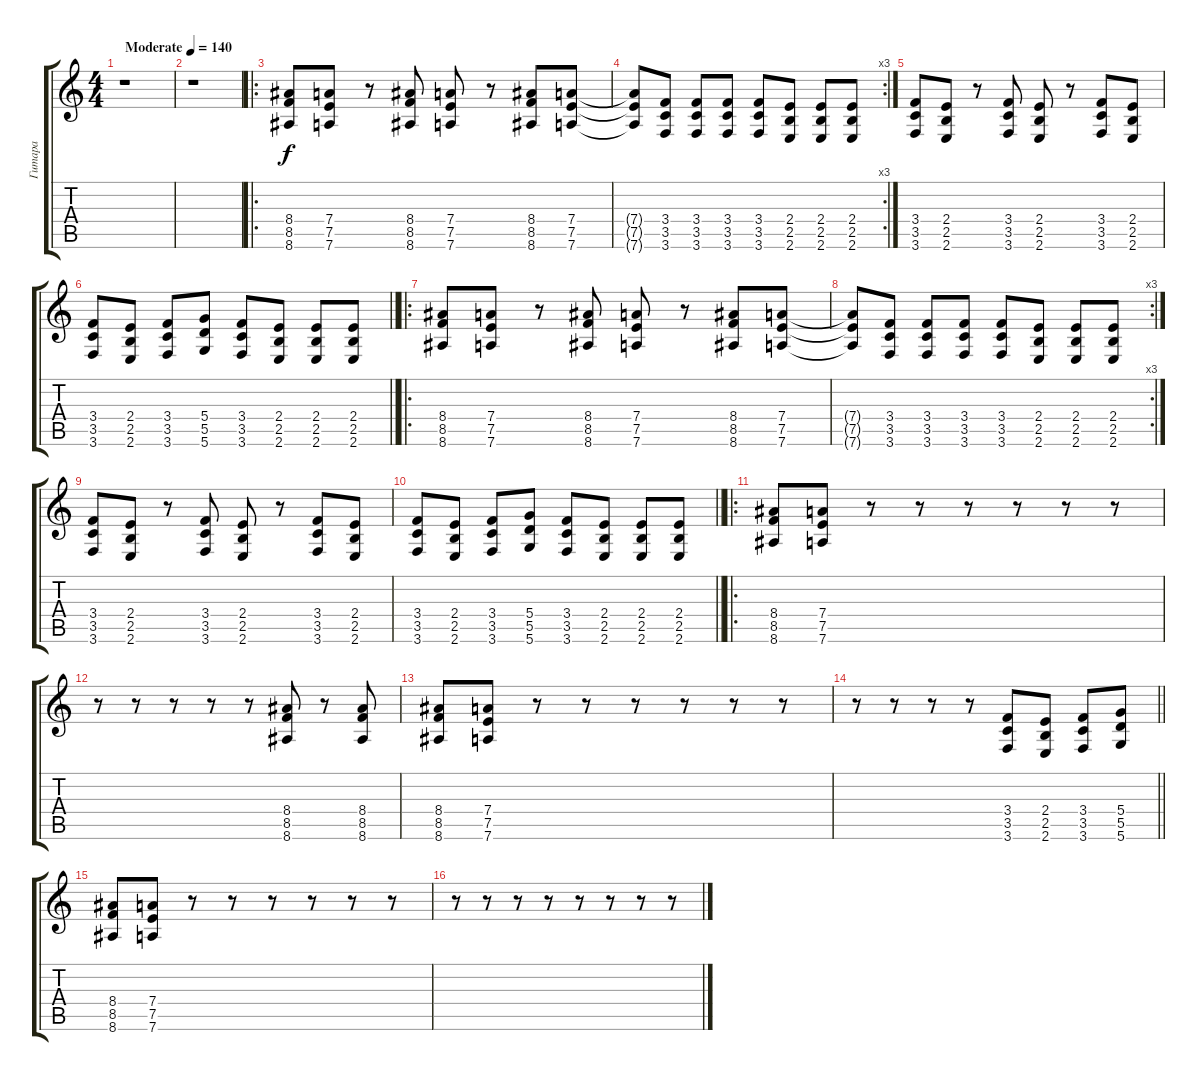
\track ("Гитара" "Гитара") {instrument distortionguitar}
\staff {score tabs}
\tuning (E4 B3 G3 D3 A2 D2) {hide}
\ts (4 4)
\tempo (140 "Moderate")
\clef g2
\ks c
r.1{dy f instrument distortionguitar} |
r.1 |
\ro
(8.4 8.5 8.6).8 (7.4 7.5 7.6).8 r.8 (8.4 8.5 8.6).8 (7.4 7.5 7.6).8 r.8 (8.4 8.5 8.6).8 (7.4 7.5 7.6).8 |
\rc 3
(7.4{t} 7.5{t} 7.6{t}).8 (3.4 3.5 3.6).8 (3.4 3.5 3.6).8 (3.4 3.5 3.6).8 (3.4 3.5 3.6).8 (2.4 2.5 2.6).8 (2.4 2.5 2.6).8 (2.4 2.5 2.6).8 |
(3.4 3.5 3.6).8 (2.4 2.5 2.6).8 r.8 (3.4 3.5 3.6).8 (2.4 2.5 2.6).8 r.8 (3.4 3.5 3.6).8 (2.4 2.5 2.6).8 |
\barLineRight lightlight
(3.4 3.5 3.6).8 (2.4 2.5 2.6).8 (3.4 3.5 3.6).8 (5.4 5.5 5.6).8 (3.4 3.5 3.6).8 (2.4 2.5 2.6).8 (2.4 2.5 2.6).8 (2.4 2.5 2.6).8 |
\ro
(8.4 8.5 8.6).8 (7.4 7.5 7.6).8 r.8 (8.4 8.5 8.6).8 (7.4 7.5 7.6).8 r.8 (8.4 8.5 8.6).8 (7.4 7.5 7.6).8 |
\rc 3
(7.4{t} 7.5{t} 7.6{t}).8 (3.4 3.5 3.6).8 (3.4 3.5 3.6).8 (3.4 3.5 3.6).8 (3.4 3.5 3.6).8 (2.4 2.5 2.6).8 (2.4 2.5 2.6).8 (2.4 2.5 2.6).8 |
(3.4 3.5 3.6).8 (2.4 2.5 2.6).8 r.8 (3.4 3.5 3.6).8 (2.4 2.5 2.6).8 r.8 (3.4 3.5 3.6).8 (2.4 2.5 2.6).8 |
\barLineRight lightlight
(3.4 3.5 3.6).8 (2.4 2.5 2.6).8 (3.4 3.5 3.6).8 (5.4 5.5 5.6).8 (3.4 3.5 3.6).8 (2.4 2.5 2.6).8 (2.4 2.5 2.6).8 (2.4 2.5 2.6).8 |
\ro
(8.4 8.5 8.6).8 (7.4 7.5 7.6).8 r.8 r.8 r.8 r.8 r.8 r.8 |
r.8 r.8 r.8 r.8 r.8 (8.4 8.5 8.6).8 r.8 (8.4 8.5 8.6).8 |
(8.4 8.5 8.6).8 (7.4 7.5 7.6).8 r.8 r.8 r.8 r.8 r.8 r.8 |
\barLineRight lightlight
r.8 r.8 r.8 r.8 (3.4 3.5 3.6).8 (2.4 2.5 2.6).8 (3.4 3.5 3.6).8 (5.4 5.5 5.6).8 |
(8.4 8.5 8.6).8 (7.4 7.5 7.6).8 r.8 r.8 r.8 r.8 r.8 r.8 |
r.8 r.8 r.8 r.8 r.8 r.8 r.8 r.8
